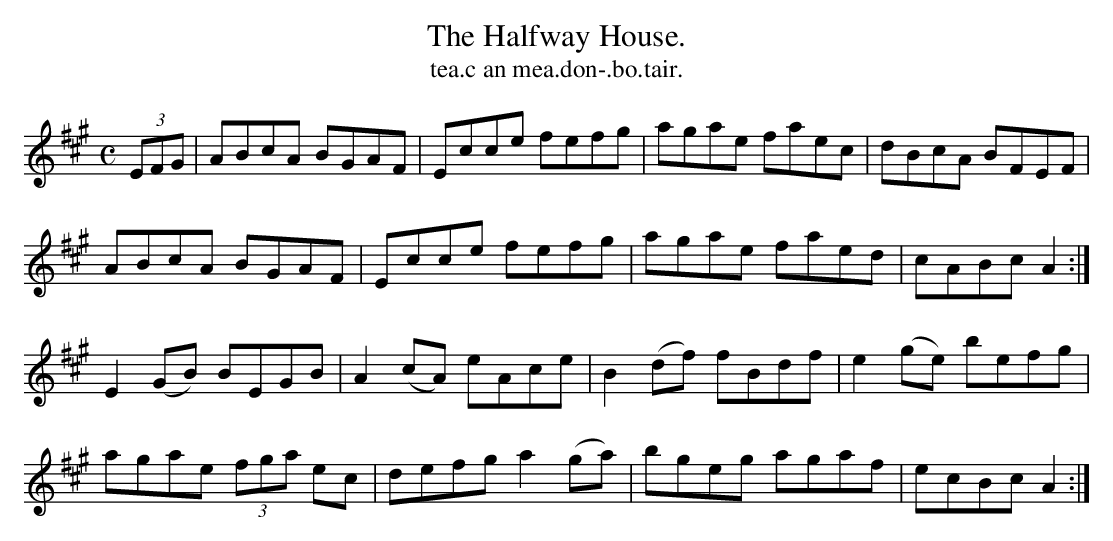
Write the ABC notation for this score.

X:1
T: Halfway House., The
T: tea.c an mea.don-.bo.tair.
L: 1/8
M: C
K: A
(3EFG|ABcA BGAF|Ecce fefg|agae faec|dBcA BFEF|
ABcA BGAF|Ecce fefg|agae faed|cABc A2:|
E2 (GB) BEGB|A2(cA) eAce|B2(df) fBdf|e2 (ge) befg|
agae (3fga ec|defg a2 (ga)|bgeg agaf|ecBc A2:|
